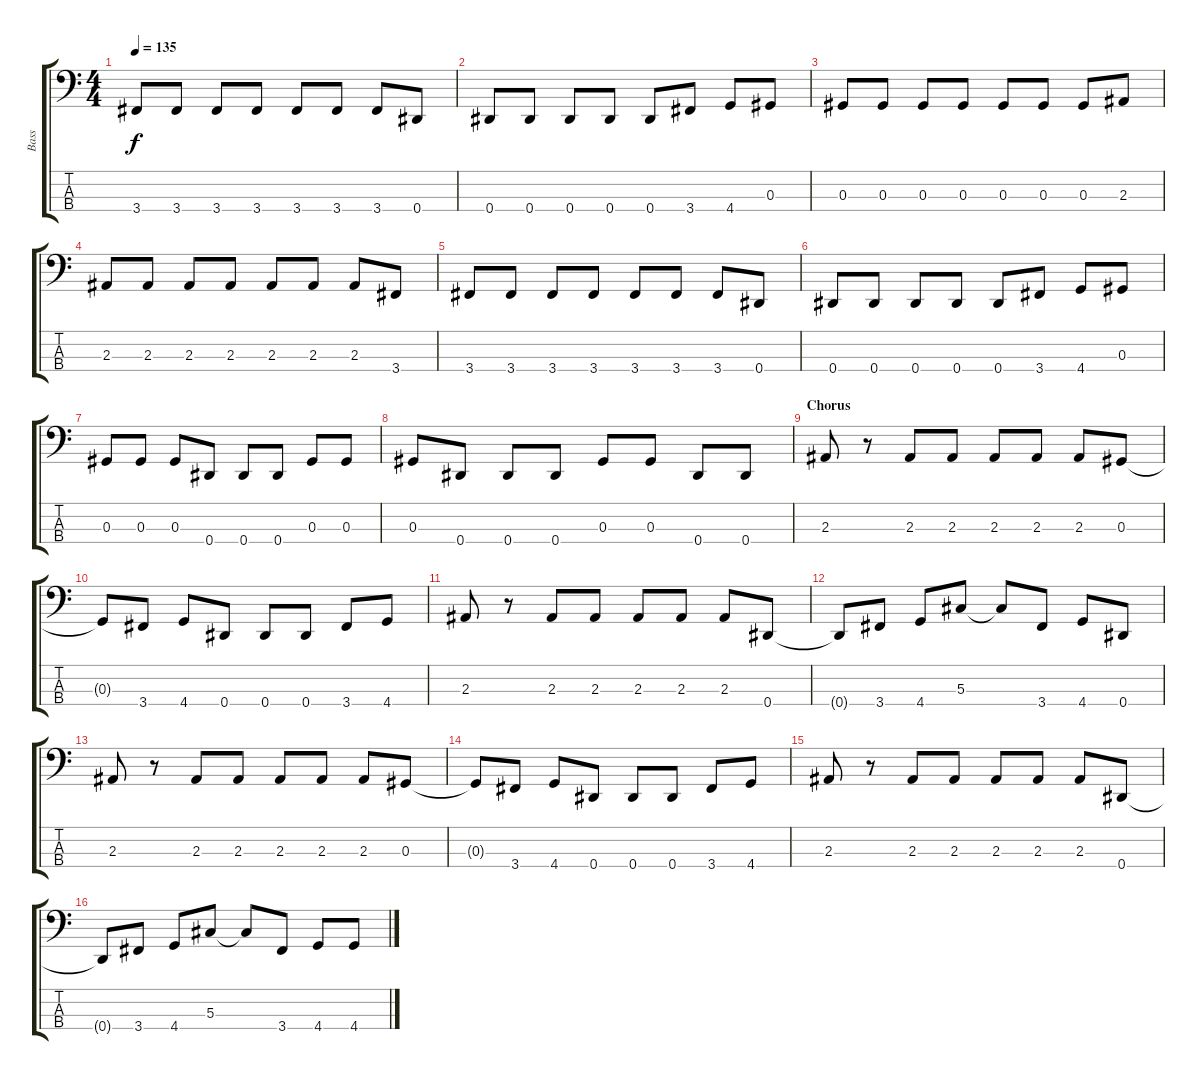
\track ("Bass" "Bass") {instrument electricbasspick}
\staff {score tabs}
\tuning (Gb2 Db2 Ab1 Eb1) {hide}
\ts (4 4)
\tempo 135
\clef f4
\ks c
3.4.8{dy f} 3.4.8 3.4.8 3.4.8 3.4.8 3.4.8 3.4.8 0.4.8 |
0.4.8 0.4.8 0.4.8 0.4.8 0.4.8 3.4.8 4.4.8 0.3.8 |
0.3.8 0.3.8 0.3.8 0.3.8 0.3.8 0.3.8 0.3.8 2.3.8 |
2.3.8 2.3.8 2.3.8 2.3.8 2.3.8 2.3.8 2.3.8 3.4.8 |
3.4.8 3.4.8 3.4.8 3.4.8 3.4.8 3.4.8 3.4.8 0.4.8 |
0.4.8 0.4.8 0.4.8 0.4.8 0.4.8 3.4.8 4.4.8 0.3.8 |
0.3.8 0.3.8 0.3.8 0.4.8 0.4.8 0.4.8 0.3.8 0.3.8 |
0.3.8 0.4.8 0.4.8 0.4.8 0.3.8 0.3.8 0.4.8 0.4.8 |
\section ("" "Chorus")
2.3.8 r.8 2.3.8 2.3.8 2.3.8 2.3.8 2.3.8 0.3.8 |
0.3{t}.8 3.4.8 4.4.8 0.4.8 0.4.8 0.4.8 3.4.8 4.4.8 |
2.3.8 r.8 2.3.8 2.3.8 2.3.8 2.3.8 2.3.8 0.4.8 |
0.4{t}.8 3.4.8 4.4.8 5.3.8 5.3{t}.8 3.4.8 4.4.8 0.4.8 |
2.3.8 r.8 2.3.8 2.3.8 2.3.8 2.3.8 2.3.8 0.3.8 |
0.3{t}.8 3.4.8 4.4.8 0.4.8 0.4.8 0.4.8 3.4.8 4.4.8 |
2.3.8 r.8 2.3.8 2.3.8 2.3.8 2.3.8 2.3.8 0.4.8 |
0.4{t}.8 3.4.8 4.4.8 5.3.8 5.3{t}.8 3.4.8 4.4.8 4.4.8
